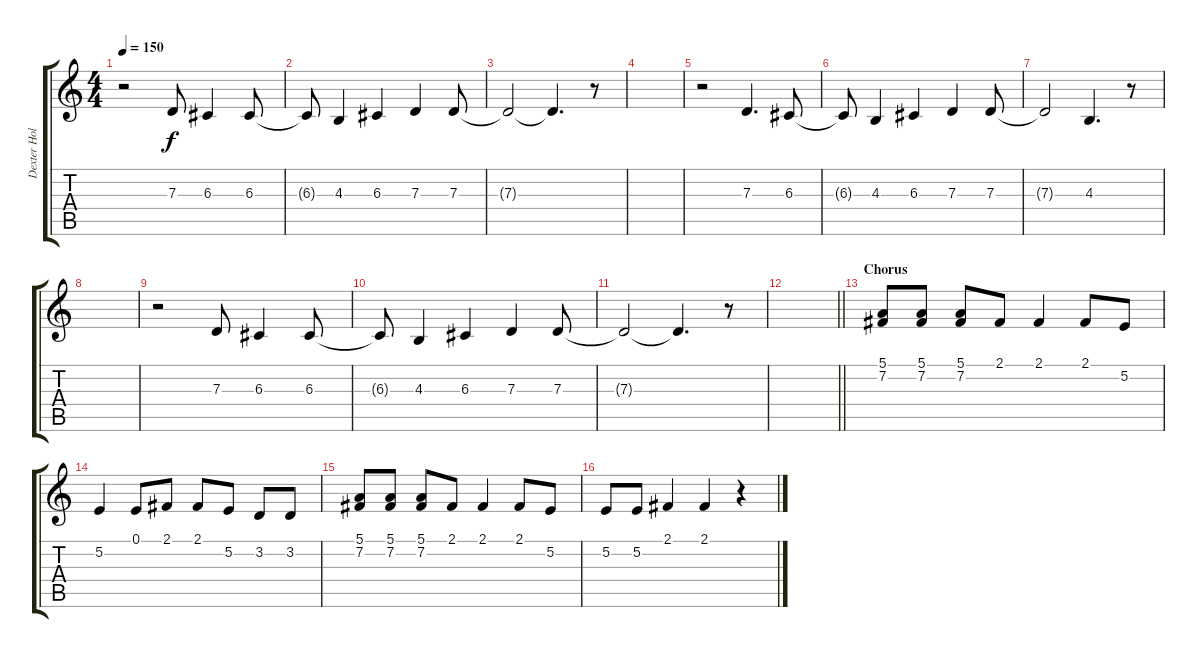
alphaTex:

\track ("Dexter Holland - Vocals" "Dexter Hol") {instrument altosax}
\staff {score tabs}
\tuning (E4 B3 G3 D3 A2 E2) {hide}
\ts (4 4)
\tempo 150
\clef g2
\ks c
r.2{dy f} 7.3.8 6.3.4 6.3.8 |
6.3{t}.8 4.3.4 6.3.4 7.3.4 7.3.8 |
7.3{t}.2 7.3{t}.4{d} r.8 |
|
r.2 7.3.4{d} 6.3.8 |
6.3{t}.8 4.3.4 6.3.4 7.3.4 7.3.8 |
7.3{t}.2 4.3.4{d} r.8 |
|
r.2 7.3.8 6.3.4 6.3.8 |
6.3{t}.8 4.3.4 6.3.4 7.3.4 7.3.8 |
7.3{t}.2 7.3{t}.4{d} r.8 |
\barLineRight lightlight
|
\section ("" "Chorus")
(5.1 7.2).8 (5.1 7.2).8 (5.1 7.2).8 2.1.8 2.1.4 2.1.8 5.2.8 |
5.2.4 0.1.8 2.1.8 2.1.8 5.2.8 3.2.8 3.2.8 |
(5.1 7.2).8 (5.1 7.2).8 (5.1 7.2).8 2.1.8 2.1.4 2.1.8 5.2.8 |
5.2.8 5.2.8 2.1.4 2.1.4 r.4
